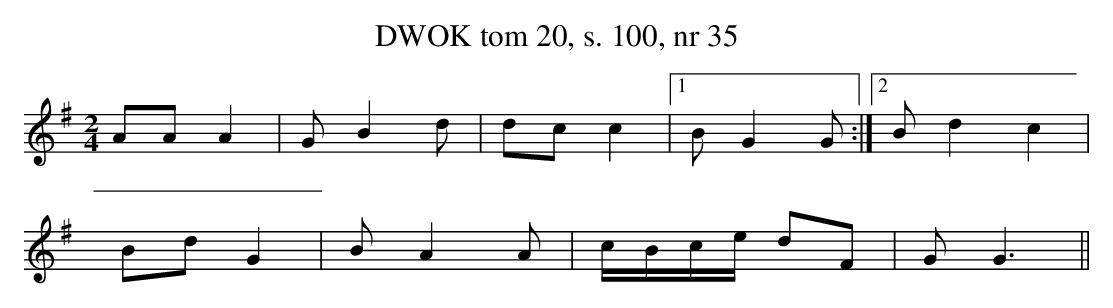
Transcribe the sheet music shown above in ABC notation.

X:1
T: DWOK tom 20, s. 100, nr 35
L:1/8
M:2/4
K:G
AAA2|GB2d|dcc2|  [1BG2G:|  [2Bd2c2|
BdG2|BA2A|c/2B/2c/2e/2 dF|GG3||
